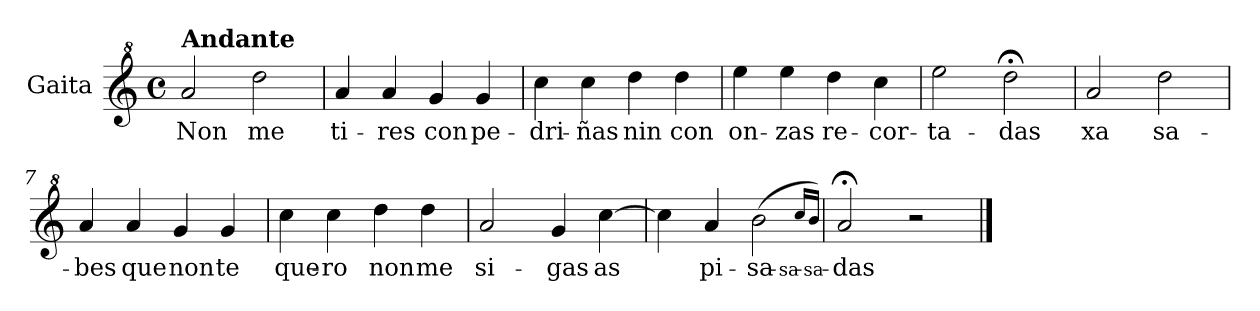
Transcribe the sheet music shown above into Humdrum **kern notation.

**kern	**text
*part1	*part1
*staff1	*staff1
*I"Gaita	*
*clefG^2	*
*k[]	*
*M4/4	*
*met(c)	*
=1	=1
!LO:TX:a:B:t=Andante	!
2aa/	Non
2ddd\	me
=2	=2
4aa/	ti-
4aa/	-res
4gg/	con
4gg/	pe-
=3	=3
4ccc\	-dri-
4ccc\	-ñas
4ddd\	nin
4ddd\	con
=4	=4
4eee\	on-
4eee\	-zas
4ddd\	re-
4ccc\	-cor-
=5	=5
2eee\	-ta-
2ddd;<\	-das
=6	=6
2aa/	xa
2ddd\	sa-
=7	=7
4aa/	-bes
4aa/	que
4gg/	non
4gg/	te
!!LO:LB:g=z
=8	=8
4ccc\	que-
4ccc\	-ro
4ddd\	non
4ddd\	me
=9	=9
2aa/	si-
4gg/	-gas
[4ccc\	as
=10	=10
4ccc\]	.
4aa/	pi-
(2bb\	-sa-
16qccc/LL	-sa-
16qbb/JJ)	-sa-
=11	=11
2aa;</	-das
2r	.
==	==
*-	*-
